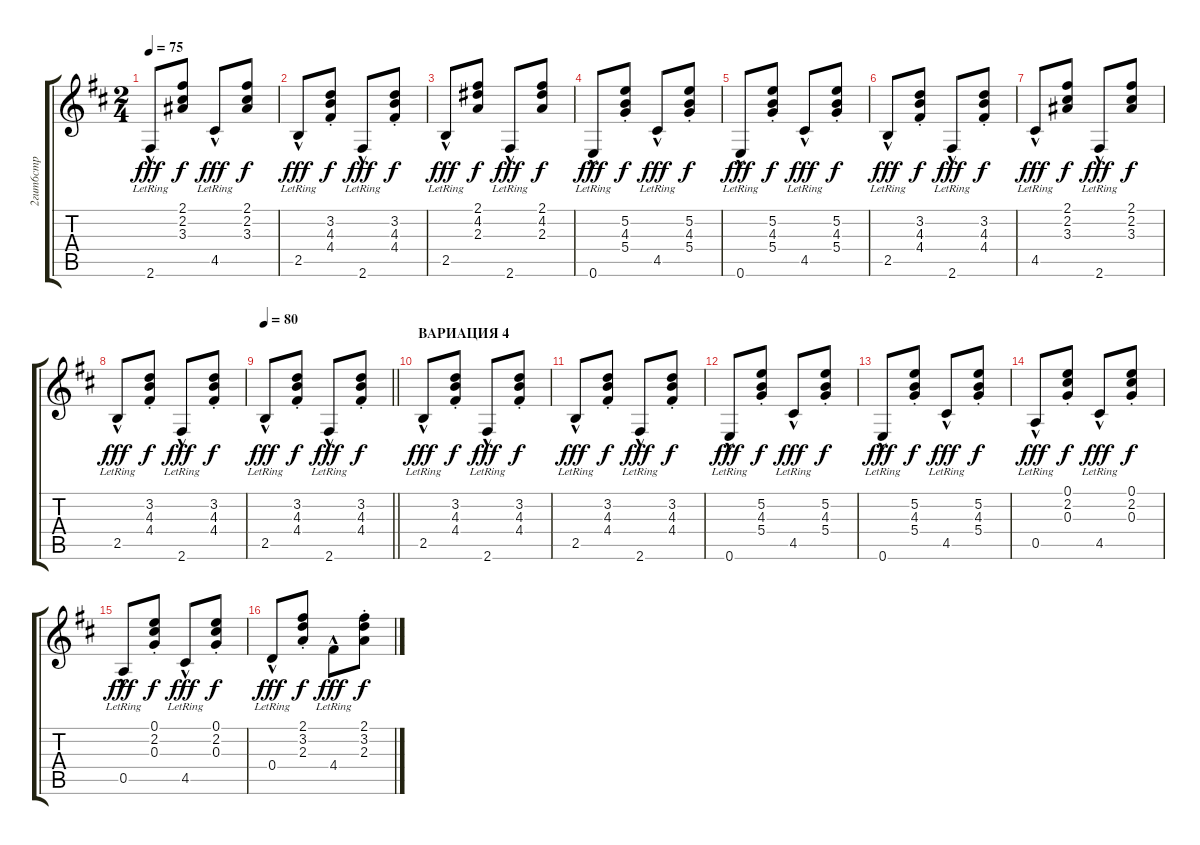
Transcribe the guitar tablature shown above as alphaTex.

\track ("2гит6стр" "2гит6стр") {instrument acousticguitarnylon}
\staff {score tabs}
\tuning (E4 B3 G3 D3 A2 E2) {hide}
\ts (2 4)
\tempo 75
\clef g2
\ks bminor
2.6{hac lr}.8{dy fff} (2.1 2.2 3.3).8{dy f} 4.5{hac lr}.8{dy fff} (2.1 2.2 3.3).8{dy f} |
2.5{hac lr}.8{dy fff} (3.2{st} 4.3{st} 4.4{st}).8{dy f} 2.6{hac lr}.8{dy fff} (3.2{st} 4.3{st} 4.4{st}).8{dy f} |
2.5{hac lr}.8{dy fff} (2.1 4.2 2.3).8{dy f} 2.6{hac lr}.8{dy fff} (2.1 4.2 2.3).8{dy f} |
0.6{hac lr}.8{dy fff} (5.2{st} 4.3{st} 5.4{st}).8{dy f} 4.5{hac lr}.8{dy fff} (5.2{st} 4.3{st} 5.4{st}).8{dy f} |
0.6{hac lr}.8{dy fff} (5.2{st} 4.3{st} 5.4{st}).8{dy f} 4.5{hac lr}.8{dy fff} (5.2{st} 4.3{st} 5.4{st}).8{dy f} |
2.5{hac lr}.8{dy fff} (3.2{st} 4.3{st} 4.4{st}).8{dy f} 2.6{hac lr}.8{dy fff} (3.2{st} 4.3{st} 4.4{st}).8{dy f} |
4.5{hac lr}.8{dy fff} (2.1 2.2 3.3).8{dy f} 2.6{hac lr}.8{dy fff} (2.1 2.2 3.3).8{dy f} |
2.5{hac lr}.8{dy fff} (3.2{st} 4.3{st} 4.4{st}).8{dy f} 2.6{hac lr}.8{dy fff} (3.2{st} 4.3{st} 4.4{st}).8{dy f} |
\tempo 80
\barLineRight lightlight
2.5{hac lr}.8{dy fff} (3.2{st} 4.3{st} 4.4{st}).8{dy f} 2.6{hac lr}.8{dy fff} (3.2{st} 4.3{st} 4.4{st}).8{dy f} |
\section ("" "ВАРИАЦИЯ 4")
2.5{hac lr}.8{dy fff} (3.2{st} 4.3{st} 4.4{st}).8{dy f} 2.6{hac lr}.8{dy fff} (3.2{st} 4.3{st} 4.4{st}).8{dy f} |
2.5{hac lr}.8{dy fff} (3.2{st} 4.3{st} 4.4{st}).8{dy f} 2.6{hac lr}.8{dy fff} (3.2{st} 4.3{st} 4.4{st}).8{dy f} |
0.6{hac lr}.8{dy fff} (5.2{st} 4.3{st} 5.4{st}).8{dy f} 4.5{hac lr}.8{dy fff} (5.2{st} 4.3{st} 5.4{st}).8{dy f} |
0.6{hac lr}.8{dy fff} (5.2{st} 4.3{st} 5.4{st}).8{dy f} 4.5{hac lr}.8{dy fff} (5.2{st} 4.3{st} 5.4{st}).8{dy f} |
0.5{hac lr}.8{dy fff} (0.1{st} 2.2{st} 0.3{st}).8{dy f} 4.5{hac lr}.8{dy fff} (0.1{st} 2.2{st} 0.3{st}).8{dy f} |
0.5{hac lr}.8{dy fff} (0.1{st} 2.2{st} 0.3{st}).8{dy f} 4.5{hac lr}.8{dy fff} (0.1{st} 2.2{st} 0.3{st}).8{dy f} |
0.4{hac lr}.8{dy fff} (2.1{st} 3.2{st} 2.3{st}).8{dy f} 4.4{hac lr}.8{dy fff} (2.1{st} 3.2{st} 2.3{st}).8{dy f}
